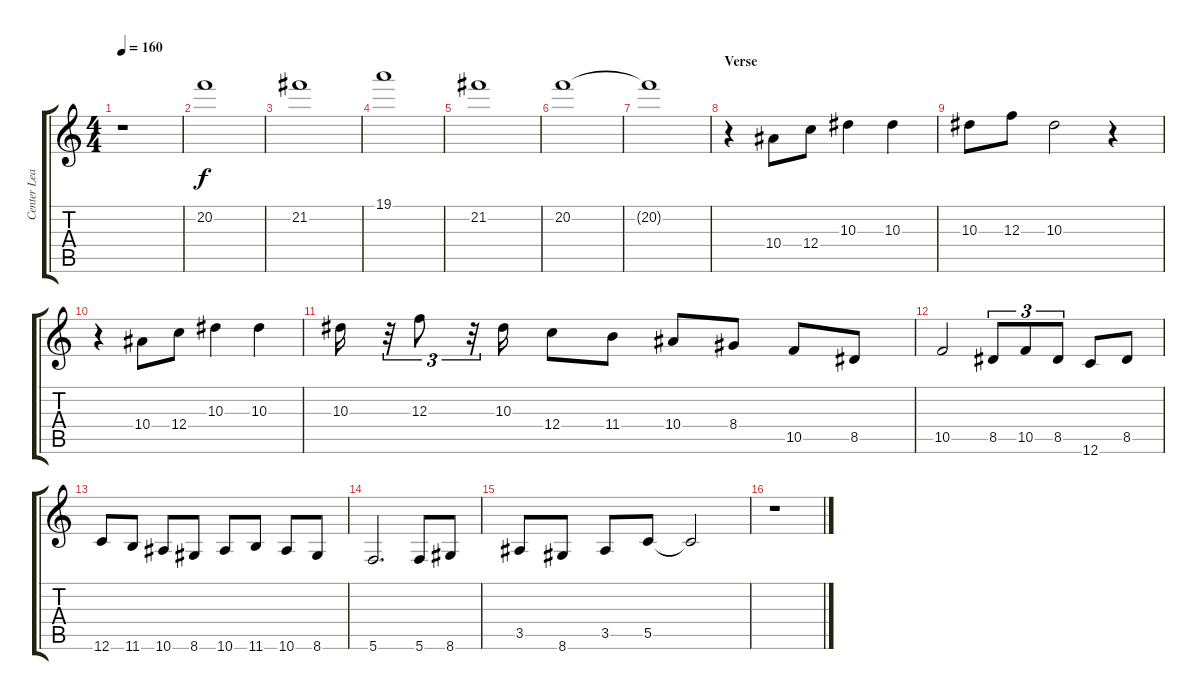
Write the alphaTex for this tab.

\track ("Center Lead 1" "Center Lea") {instrument overdrivenguitar}
\staff {score tabs}
\tuning (D4 A3 F3 C3 G2 C2) {hide}
\ts (4 4)
\tempo 160
\clef g2
\ks aminor
r.1{dy f} |
20.2.1 |
21.2.1 |
19.1.1 |
21.2.1 |
20.2.1 |
20.2{t}.1 |
\section ("" "Verse")
r.4 10.4.8 12.4.8 10.3.4 10.3.4 |
10.3.8 12.3.8 10.3.2 r.4 |
r.4 10.4.8 12.4.8 10.3.4 10.3.4 |
10.3.16 r.32{tu (3 2)} 12.3.8{tu (3 2)} r.32{tu (3 2)} 10.3.16 12.4.8 11.4.8 10.4.8 8.4.8 10.5.8 8.5.8 |
10.5.2 8.5.8{tu (3 2)} 10.5.8{tu (3 2)} 8.5.8{tu (3 2)} 12.6.8 8.5.8 |
12.6.8 11.6.8 10.6.8 8.6.8 10.6.8 11.6.8 10.6.8 8.6.8 |
5.6.2{d} 5.6.8 8.6.8 |
3.5.8 8.6.8 3.5.8 5.5.8 5.5{t}.2 |
r.1
